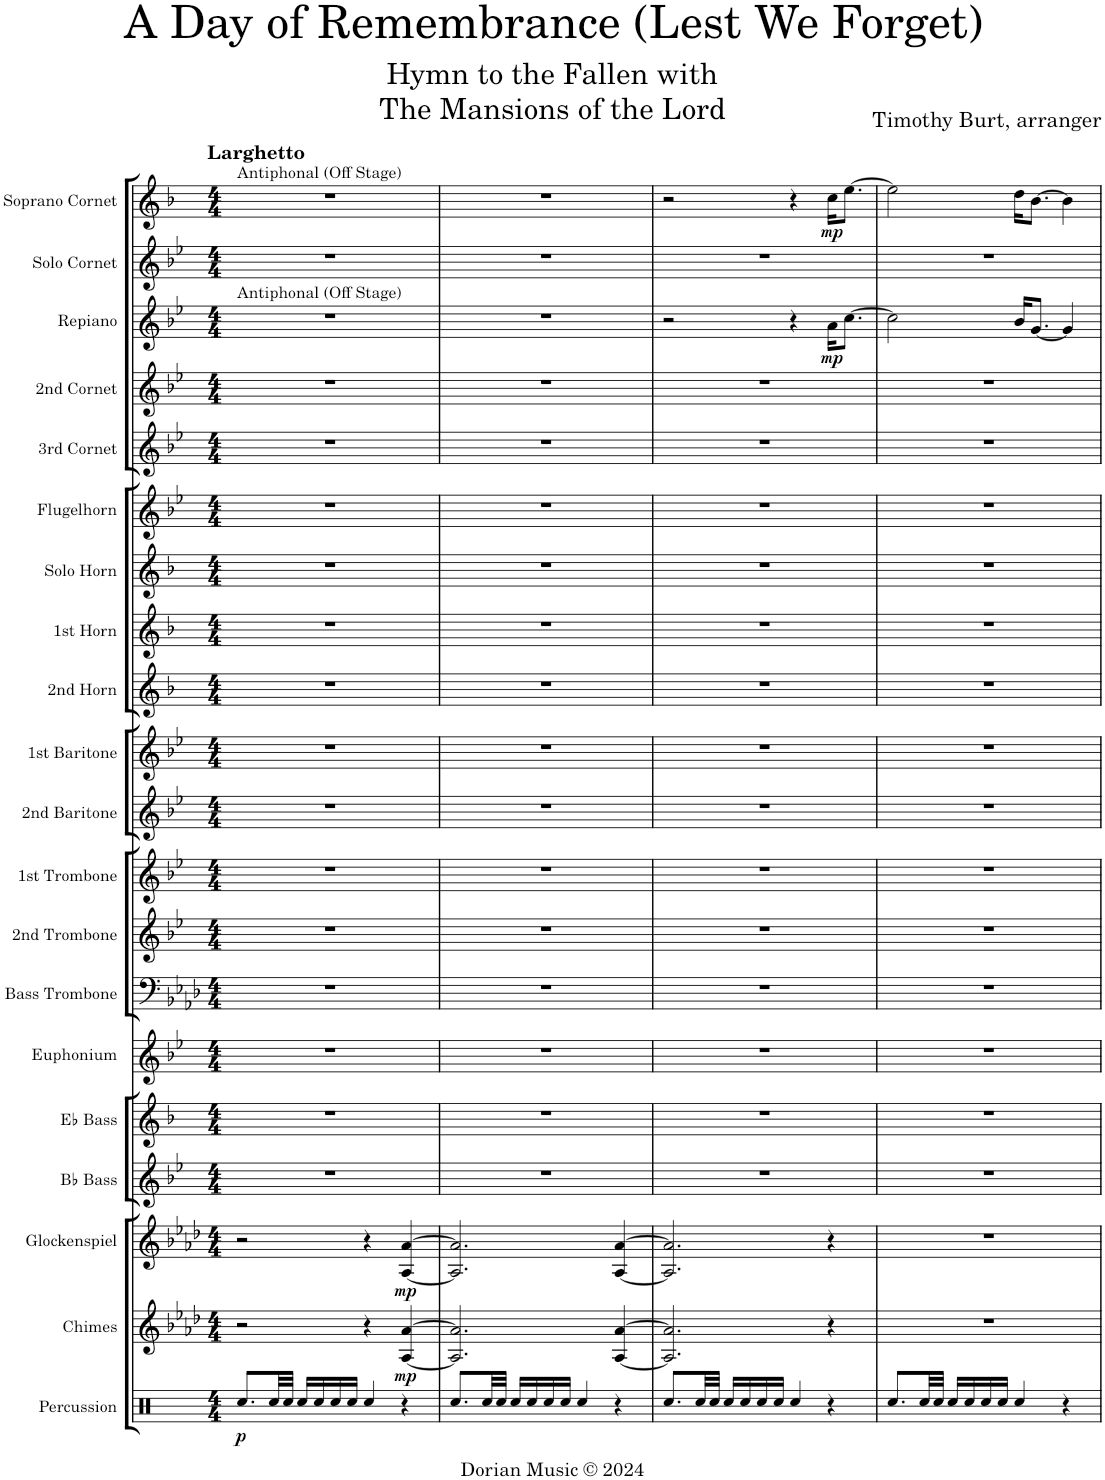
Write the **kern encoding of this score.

**kern	**dynam	**kern	**dynam	**kern	**dynam	**kern	**kern	**kern	**kern	**kern	**kern	**kern	**kern	**kern	**kern	**kern	**kern	**kern	**kern	**kern	**dynam	**kern	**kern	**dynam
*part20	*part20	*part19	*part19	*part18	*part18	*part17	*part16	*part15	*part14	*part13	*part12	*part11	*part10	*part9	*part8	*part7	*part6	*part5	*part4	*part3	*part3	*part2	*part1	*part1
*staff20	*staff20	*staff19	*staff19	*staff18	*staff18	*staff17	*staff16	*staff15	*staff14	*staff13	*staff12	*staff11	*staff10	*staff9	*staff8	*staff7	*staff6	*staff5	*staff4	*staff3	*staff3	*staff2	*staff1	*staff1
*I"Percussion	*	*I"Chimes	*	*I"Glockenspiel	*	*I"Bb Bass	*I"Eb Bass	*I"Euphonium	*I"Bass Trombone	*I"2nd Trombone	*I"1st Trombone	*I"2nd Baritone	*I"1st Baritone	*I"2nd Horn	*I"1st Horn	*I"Solo Horn	*I"Flugelhorn	*I"3rd Cornet	*I"2nd Cornet	*I"Repiano	*	*I"Solo Cornet	*I"Soprano Cornet	*
*I'Perc.	*	*I'Cme.	*	*I'Glock.	*	*I'Bb Bs.	*I'Eb Bs.	*I'Euph.	*I'B. Tbn.	*I'2nd Tbn.	*I'1st Tbn.	*I'2nd Bar.	*I'1st Bar.	*I'2nd Hn.	*I'1st Hn.	*I'Solo Hn.	*I'Flghn.	*I'3rd Cnt.	*I'2nd Cnt.	*I'Rep.	*	*I'Solo Cnt.	*I'Sop. Cnt.	*
*clefX	*	*clefG2	*	*clefG2	*	*clefG2	*clefG2	*clefG2	*clefF4	*clefG2	*clefG2	*clefG2	*clefG2	*clefG2	*clefG2	*clefG2	*clefG2	*clefG2	*clefG2	*clefG2	*	*clefG2	*clefG2	*
*	*	*	*	*Trd-14c-24	*	*Trd15c26	*Trd12c21	*Trd8c14	*	*Trd8c14	*Trd8c14	*Trd8c14	*Trd8c14	*Trd5c9	*Trd5c9	*Trd5c9	*Trd1c2	*Trd1c2	*Trd1c2	*Trd1c2	*	*Trd1c2	*Trd-2c-3	*
*k[]	*	*k[b-e-a-d-]	*	*k[b-e-a-d-]	*	*k[b-e-]	*k[b-]	*k[b-e-]	*k[b-e-a-d-]	*k[b-e-]	*k[b-e-]	*k[b-e-]	*k[b-e-]	*k[b-]	*k[b-]	*k[b-]	*k[b-e-]	*k[b-e-]	*k[b-e-]	*k[b-e-]	*	*k[b-e-]	*k[b-]	*
*M4/4	*	*M4/4	*	*M4/4	*	*M4/4	*M4/4	*M4/4	*M4/4	*M4/4	*M4/4	*M4/4	*M4/4	*M4/4	*M4/4	*M4/4	*M4/4	*M4/4	*M4/4	*M4/4	*	*M4/4	*M4/4	*
=1	=1	=1	=1	=1	=1	=1	=1	=1	=1	=1	=1	=1	=1	=1	=1	=1	=1	=1	=1	=1	=1	=1	=1	=1
!	!	!	!	!	!	!	!	!	!	!	!	!	!	!	!	!	!	!	!	!	!	!	!LO:TX:a:B:t=Larghetto	!
!	!	!	!	!	!	!	!	!	!	!	!	!	!	!	!	!	!	!	!	!	!	!	!LO:TX:a:t=Antiphonal (Off Stage)	!
!	!	!	!	!	!	!	!	!	!	!	!	!	!	!	!	!	!	!	!	!LO:TX:a:t=Antiphonal (Off Stage)	!	!	!	!
!	!LO:DY:b	!	!	!	!	!	!	!	!	!	!	!	!	!	!	!	!	!	!	!	!	!	!	!
8.Rcc/L	p	2r	.	2r	.	1r	1r	1r	1r	1r	1r	1r	1r	1r	1r	1r	1r	1r	1r	1r	.	1r	1r	.
32Rcc/LL	.	.	.	.	.	.	.	.	.	.	.	.	.	.	.	.	.	.	.	.	.	.	.	.
32Rcc/JJJ	.	.	.	.	.	.	.	.	.	.	.	.	.	.	.	.	.	.	.	.	.	.	.	.
16Rcc/LL	.	.	.	.	.	.	.	.	.	.	.	.	.	.	.	.	.	.	.	.	.	.	.	.
16Rcc/	.	.	.	.	.	.	.	.	.	.	.	.	.	.	.	.	.	.	.	.	.	.	.	.
16Rcc/	.	.	.	.	.	.	.	.	.	.	.	.	.	.	.	.	.	.	.	.	.	.	.	.
16Rcc/JJ	.	.	.	.	.	.	.	.	.	.	.	.	.	.	.	.	.	.	.	.	.	.	.	.
4Rcc/	.	4r	.	4r	.	.	.	.	.	.	.	.	.	.	.	.	.	.	.	.	.	.	.	.
!	!	!	!LO:DY:b	!	!LO:DY:b	!	!	!	!	!	!	!	!	!	!	!	!	!	!	!	!	!	!	!
4r	.	[4A-/ [4a-/	mp	[4A-/ [4a-/	mp	.	.	.	.	.	.	.	.	.	.	.	.	.	.	.	.	.	.	.
=2	=2	=2	=2	=2	=2	=2	=2	=2	=2	=2	=2	=2	=2	=2	=2	=2	=2	=2	=2	=2	=2	=2	=2	=2
8.Rcc/L	.	2.A-/] 2.a-/]	.	2.A-/] 2.a-/]	.	1r	1r	1r	1r	1r	1r	1r	1r	1r	1r	1r	1r	1r	1r	1r	.	1r	1r	.
32Rcc/LL	.	.	.	.	.	.	.	.	.	.	.	.	.	.	.	.	.	.	.	.	.	.	.	.
32Rcc/JJJ	.	.	.	.	.	.	.	.	.	.	.	.	.	.	.	.	.	.	.	.	.	.	.	.
16Rcc/LL	.	.	.	.	.	.	.	.	.	.	.	.	.	.	.	.	.	.	.	.	.	.	.	.
16Rcc/	.	.	.	.	.	.	.	.	.	.	.	.	.	.	.	.	.	.	.	.	.	.	.	.
16Rcc/	.	.	.	.	.	.	.	.	.	.	.	.	.	.	.	.	.	.	.	.	.	.	.	.
16Rcc/JJ	.	.	.	.	.	.	.	.	.	.	.	.	.	.	.	.	.	.	.	.	.	.	.	.
4Rcc/	.	.	.	.	.	.	.	.	.	.	.	.	.	.	.	.	.	.	.	.	.	.	.	.
4r	.	[4A-/ [4a-/	.	[4A-/ [4a-/	.	.	.	.	.	.	.	.	.	.	.	.	.	.	.	.	.	.	.	.
=3	=3	=3	=3	=3	=3	=3	=3	=3	=3	=3	=3	=3	=3	=3	=3	=3	=3	=3	=3	=3	=3	=3	=3	=3
8.Rcc/L	.	2.A-/] 2.a-/]	.	2.A-/] 2.a-/]	.	1r	1r	1r	1r	1r	1r	1r	1r	1r	1r	1r	1r	1r	1r	2r	.	1r	2r	.
32Rcc/LL	.	.	.	.	.	.	.	.	.	.	.	.	.	.	.	.	.	.	.	.	.	.	.	.
32Rcc/JJJ	.	.	.	.	.	.	.	.	.	.	.	.	.	.	.	.	.	.	.	.	.	.	.	.
16Rcc/LL	.	.	.	.	.	.	.	.	.	.	.	.	.	.	.	.	.	.	.	.	.	.	.	.
16Rcc/	.	.	.	.	.	.	.	.	.	.	.	.	.	.	.	.	.	.	.	.	.	.	.	.
16Rcc/	.	.	.	.	.	.	.	.	.	.	.	.	.	.	.	.	.	.	.	.	.	.	.	.
16Rcc/JJ	.	.	.	.	.	.	.	.	.	.	.	.	.	.	.	.	.	.	.	.	.	.	.	.
4Rcc/	.	.	.	.	.	.	.	.	.	.	.	.	.	.	.	.	.	.	.	4r	.	.	4r	.
!	!	!	!	!	!	!	!	!	!	!	!	!	!	!	!	!	!	!	!	!	!LO:DY:b	!	!	!LO:DY:b
4r	.	4r	.	4r	.	.	.	.	.	.	.	.	.	.	.	.	.	.	.	16a\KL	mp	.	16cc\KL	mp
.	.	.	.	.	.	.	.	.	.	.	.	.	.	.	.	.	.	.	.	[8.cc\J	.	.	[8.ee\J	.
=4	=4	=4	=4	=4	=4	=4	=4	=4	=4	=4	=4	=4	=4	=4	=4	=4	=4	=4	=4	=4	=4	=4	=4	=4
8.Rcc/L	.	1r	.	1r	.	1r	1r	1r	1r	1r	1r	1r	1r	1r	1r	1r	1r	1r	1r	2cc\]	.	1r	2ee\]	.
32Rcc/LL	.	.	.	.	.	.	.	.	.	.	.	.	.	.	.	.	.	.	.	.	.	.	.	.
32Rcc/JJJ	.	.	.	.	.	.	.	.	.	.	.	.	.	.	.	.	.	.	.	.	.	.	.	.
16Rcc/LL	.	.	.	.	.	.	.	.	.	.	.	.	.	.	.	.	.	.	.	.	.	.	.	.
16Rcc/	.	.	.	.	.	.	.	.	.	.	.	.	.	.	.	.	.	.	.	.	.	.	.	.
16Rcc/	.	.	.	.	.	.	.	.	.	.	.	.	.	.	.	.	.	.	.	.	.	.	.	.
16Rcc/JJ	.	.	.	.	.	.	.	.	.	.	.	.	.	.	.	.	.	.	.	.	.	.	.	.
4Rcc/	.	.	.	.	.	.	.	.	.	.	.	.	.	.	.	.	.	.	.	16b-/KL	.	.	16dd\KL	.
.	.	.	.	.	.	.	.	.	.	.	.	.	.	.	.	.	.	.	.	[8.g/J	.	.	[8.b-\J	.
4r	.	.	.	.	.	.	.	.	.	.	.	.	.	.	.	.	.	.	.	4g/]	.	.	4b-\]	.
=	=	=	=	=	=	=	=	=	=	=	=	=	=	=	=	=	=	=	=	=	=	=	=	=
*-	*-	*-	*-	*-	*-	*-	*-	*-	*-	*-	*-	*-	*-	*-	*-	*-	*-	*-	*-	*-	*-	*-	*-	*-
